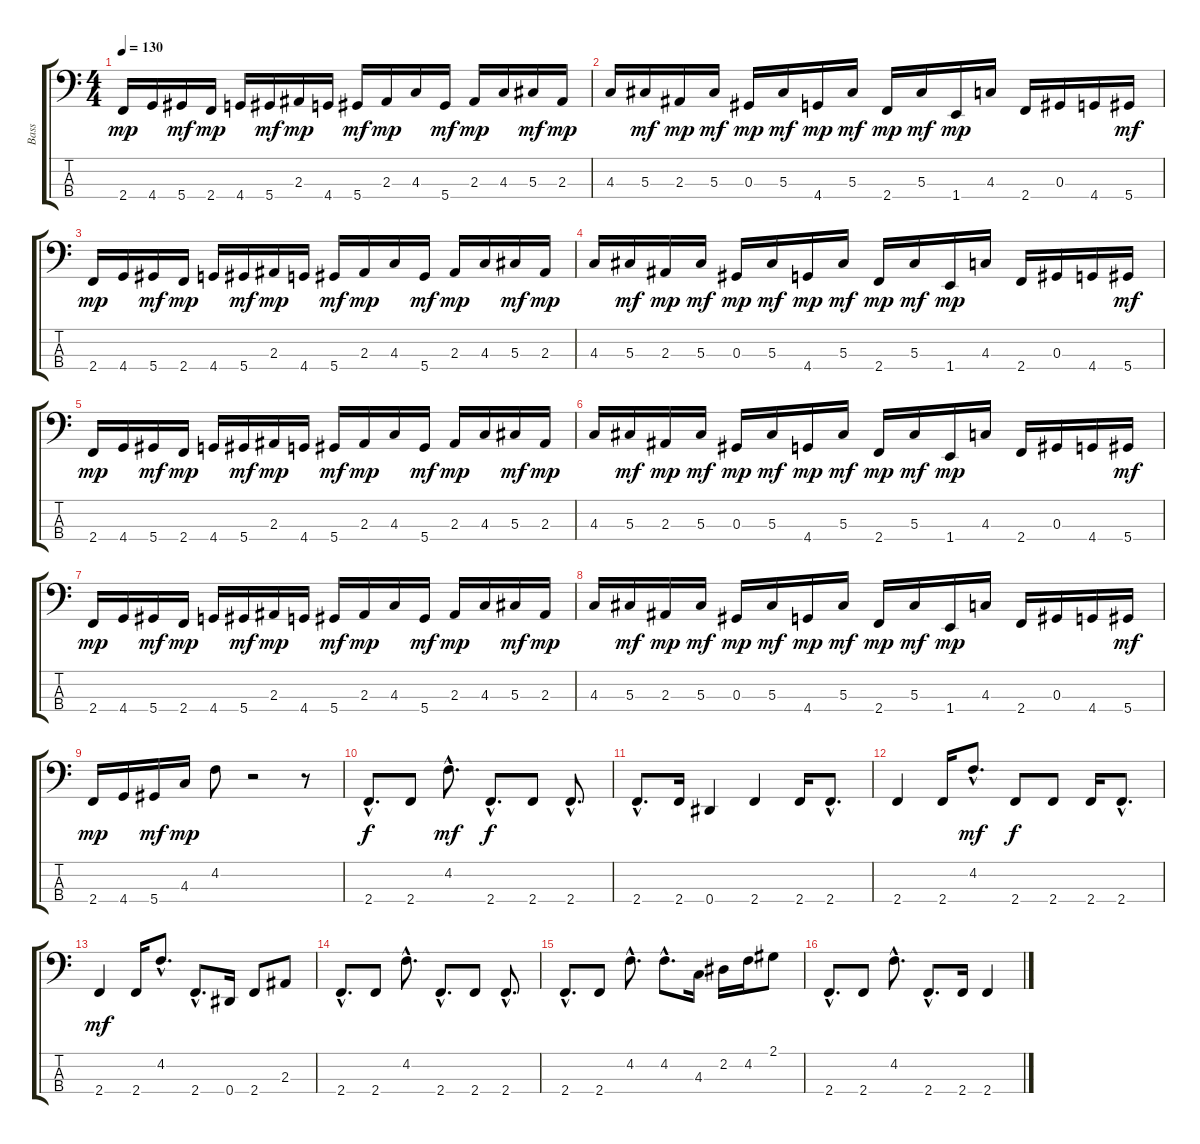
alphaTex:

\track ("Bass" "Bass") {instrument electricbasspick}
\staff {score tabs}
\tuning (Gb2 Db2 Ab1 Eb1) {hide}
\ts (4 4)
\tempo 130
\clef f4
\ks c
2.4.16{dy mp} 4.4.16 5.4.16{dy mf} 2.4.16{dy mp} 4.4.16 5.4.16{dy mf} 2.3.16{dy mp} 4.4.16 5.4.16{dy mf} 2.3.16{dy mp} 4.3.16 5.4.16{dy mf} 2.3.16{dy mp} 4.3.16 5.3.16{dy mf} 2.3.16{dy mp} |
4.3.16 5.3.16{dy mf} 2.3.16{dy mp} 5.3.16{dy mf} 0.3.16{dy mp} 5.3.16{dy mf} 4.4.16{dy mp} 5.3.16{dy mf} 2.4.16{dy mp} 5.3.16{dy mf} 1.4.16{dy mp} 4.3.16 2.4.16 0.3.16 4.4.16 5.4.16{dy mf} |
2.4.16{dy mp} 4.4.16 5.4.16{dy mf} 2.4.16{dy mp} 4.4.16 5.4.16{dy mf} 2.3.16{dy mp} 4.4.16 5.4.16{dy mf} 2.3.16{dy mp} 4.3.16 5.4.16{dy mf} 2.3.16{dy mp} 4.3.16 5.3.16{dy mf} 2.3.16{dy mp} |
4.3.16 5.3.16{dy mf} 2.3.16{dy mp} 5.3.16{dy mf} 0.3.16{dy mp} 5.3.16{dy mf} 4.4.16{dy mp} 5.3.16{dy mf} 2.4.16{dy mp} 5.3.16{dy mf} 1.4.16{dy mp} 4.3.16 2.4.16 0.3.16 4.4.16 5.4.16{dy mf} |
2.4.16{dy mp} 4.4.16 5.4.16{dy mf} 2.4.16{dy mp} 4.4.16 5.4.16{dy mf} 2.3.16{dy mp} 4.4.16 5.4.16{dy mf} 2.3.16{dy mp} 4.3.16 5.4.16{dy mf} 2.3.16{dy mp} 4.3.16 5.3.16{dy mf} 2.3.16{dy mp} |
4.3.16 5.3.16{dy mf} 2.3.16{dy mp} 5.3.16{dy mf} 0.3.16{dy mp} 5.3.16{dy mf} 4.4.16{dy mp} 5.3.16{dy mf} 2.4.16{dy mp} 5.3.16{dy mf} 1.4.16{dy mp} 4.3.16 2.4.16 0.3.16 4.4.16 5.4.16{dy mf} |
2.4.16{dy mp} 4.4.16 5.4.16{dy mf} 2.4.16{dy mp} 4.4.16 5.4.16{dy mf} 2.3.16{dy mp} 4.4.16 5.4.16{dy mf} 2.3.16{dy mp} 4.3.16 5.4.16{dy mf} 2.3.16{dy mp} 4.3.16 5.3.16{dy mf} 2.3.16{dy mp} |
4.3.16 5.3.16{dy mf} 2.3.16{dy mp} 5.3.16{dy mf} 0.3.16{dy mp} 5.3.16{dy mf} 4.4.16{dy mp} 5.3.16{dy mf} 2.4.16{dy mp} 5.3.16{dy mf} 1.4.16{dy mp} 4.3.16 2.4.16 0.3.16 4.4.16 5.4.16{dy mf} |
2.4.16{dy mp} 4.4.16 5.4.16{dy mf} 4.3.16{dy mp} 4.2.8 r.2 r.8 |
2.4{hac}.8{d dy f} 2.4.8 4.2{hac}.8{d dy mf} 2.4{hac}.8{d dy f} 2.4.8 2.4{hac}.8{d} |
2.4{hac}.8{d} 2.4.16 0.4.4 2.4.4 2.4.16 2.4{hac}.8{d} |
2.4.4 2.4.16 4.2{hac}.8{d dy mf} 2.4.8{dy f} 2.4.8 2.4.16 2.4{hac}.8{d} |
2.4.4{dy mf} 2.4.16 4.2{hac}.8{d} 2.4{hac}.8{d} 0.4.16 2.4.8 2.3.8 |
2.4{hac}.8{d} 2.4.8 4.2{hac}.8{d} 2.4{hac}.8{d} 2.4.8 2.4{hac}.8{d} |
2.4{hac}.8{d} 2.4.8 4.2{hac}.8{d} 4.2{hac}.8{d} 4.3.16 2.2.16 4.2.16 2.1.8 |
2.4{hac}.8{d} 2.4.8 4.2{hac}.8{d} 2.4{hac}.8{d} 2.4.16 2.4.4
